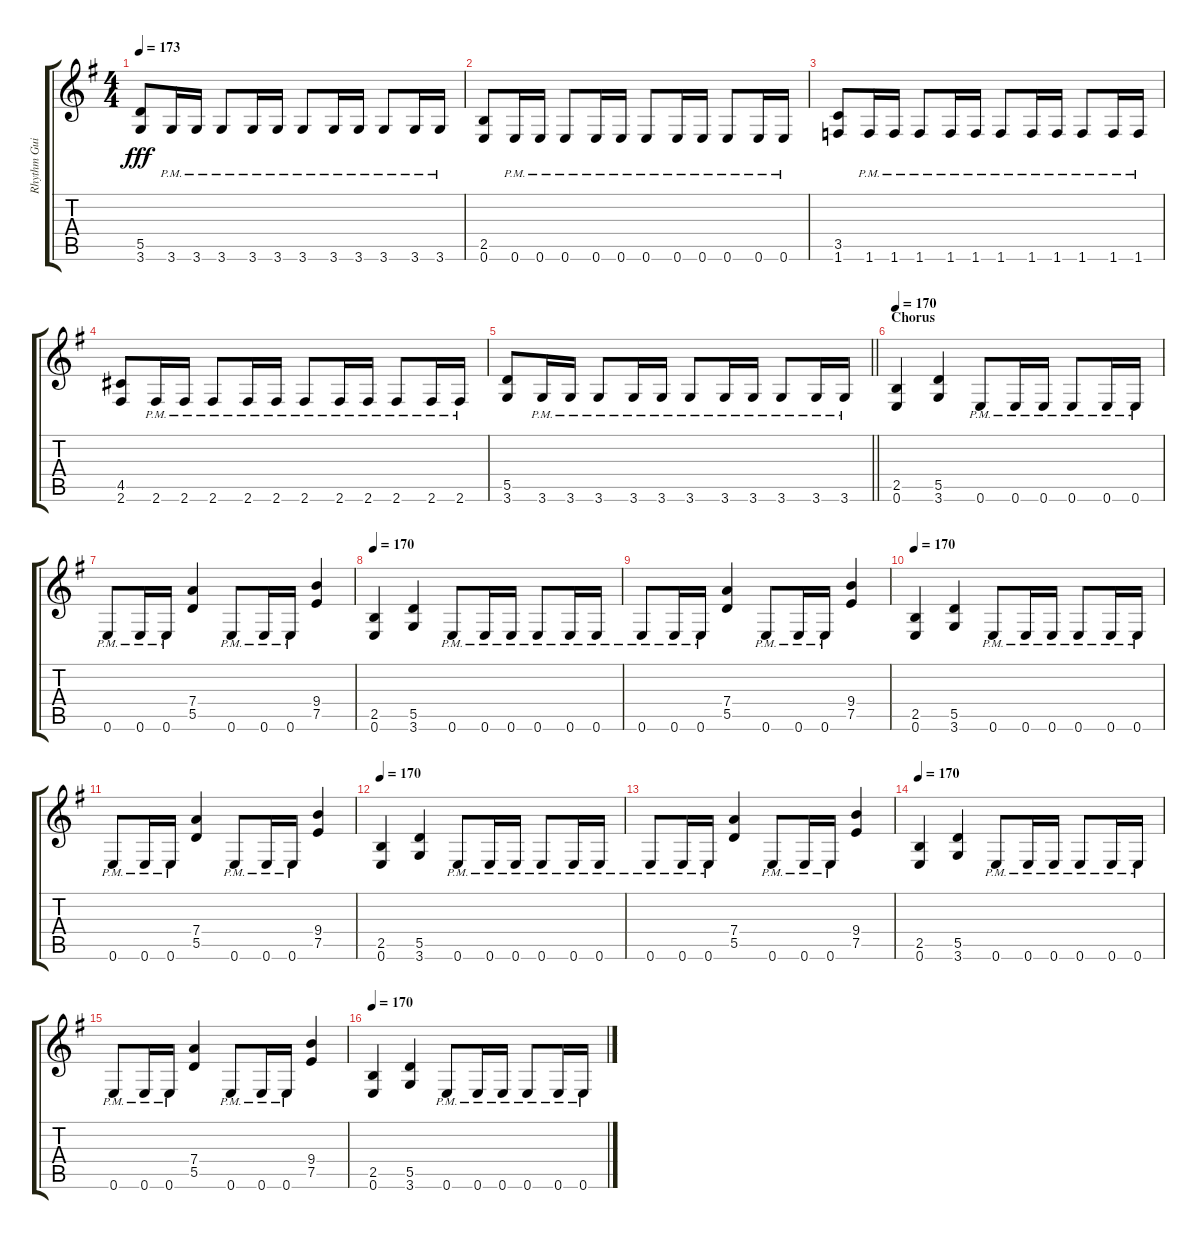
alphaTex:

\track ("Rhythm Guitar" "Rhythm Gui") {instrument distortionguitar}
\staff {score tabs}
\tuning (E4 B3 G3 D3 A2 E2) {hide}
\ts (4 4)
\tempo 173
\clef g2
\ks g
(5.5 3.6).8{dy fff} 3.6{pm}.16 3.6{pm}.16 3.6{pm}.8 3.6{pm}.16 3.6{pm}.16 3.6{pm}.8 3.6{pm}.16 3.6{pm}.16 3.6{pm}.8 3.6{pm}.16 3.6{pm}.16 |
(2.5 0.6).8 0.6{pm}.16 0.6{pm}.16 0.6{pm}.8 0.6{pm}.16 0.6{pm}.16 0.6{pm}.8 0.6{pm}.16 0.6{pm}.16 0.6{pm}.8 0.6{pm}.16 0.6{pm}.16 |
(3.5 1.6).8 1.6{pm}.16 1.6{pm}.16 1.6{pm}.8 1.6{pm}.16 1.6{pm}.16 1.6{pm}.8 1.6{pm}.16 1.6{pm}.16 1.6{pm}.8 1.6{pm}.16 1.6{pm}.16 |
(4.5 2.6).8 2.6{pm}.16 2.6{pm}.16 2.6{pm}.8 2.6{pm}.16 2.6{pm}.16 2.6{pm}.8 2.6{pm}.16 2.6{pm}.16 2.6{pm}.8 2.6{pm}.16 2.6{pm}.16 |
\barLineRight lightlight
(5.5 3.6).8 3.6{pm}.16 3.6{pm}.16 3.6{pm}.8 3.6{pm}.16 3.6{pm}.16 3.6{pm}.8 3.6{pm}.16 3.6{pm}.16 3.6{pm}.8 3.6{pm}.16 3.6{pm}.16 |
\section ("" "Chorus")
\tempo 170
(2.5 0.6).4 (5.5 3.6).4 0.6{pm}.8 0.6{pm}.16 0.6{pm}.16 0.6{pm}.8 0.6{pm}.16 0.6{pm}.16 |
0.6{pm}.8 0.6{pm}.16 0.6{pm}.16 (7.4 5.5).4 0.6{pm}.8 0.6{pm}.16 0.6{pm}.16 (9.4 7.5).4 |
\tempo 170
(2.5 0.6).4 (5.5 3.6).4 0.6{pm}.8 0.6{pm}.16 0.6{pm}.16 0.6{pm}.8 0.6{pm}.16 0.6{pm}.16 |
0.6{pm}.8 0.6{pm}.16 0.6{pm}.16 (7.4 5.5).4 0.6{pm}.8 0.6{pm}.16 0.6{pm}.16 (9.4 7.5).4 |
\tempo 170
(2.5 0.6).4 (5.5 3.6).4 0.6{pm}.8 0.6{pm}.16 0.6{pm}.16 0.6{pm}.8 0.6{pm}.16 0.6{pm}.16 |
0.6{pm}.8 0.6{pm}.16 0.6{pm}.16 (7.4 5.5).4 0.6{pm}.8 0.6{pm}.16 0.6{pm}.16 (9.4 7.5).4 |
\tempo 170
(2.5 0.6).4 (5.5 3.6).4 0.6{pm}.8 0.6{pm}.16 0.6{pm}.16 0.6{pm}.8 0.6{pm}.16 0.6{pm}.16 |
0.6{pm}.8 0.6{pm}.16 0.6{pm}.16 (7.4 5.5).4 0.6{pm}.8 0.6{pm}.16 0.6{pm}.16 (9.4 7.5).4 |
\tempo 170
(2.5 0.6).4 (5.5 3.6).4 0.6{pm}.8 0.6{pm}.16 0.6{pm}.16 0.6{pm}.8 0.6{pm}.16 0.6{pm}.16 |
0.6{pm}.8 0.6{pm}.16 0.6{pm}.16 (7.4 5.5).4 0.6{pm}.8 0.6{pm}.16 0.6{pm}.16 (9.4 7.5).4 |
\tempo 170
(2.5 0.6).4 (5.5 3.6).4 0.6{pm}.8 0.6{pm}.16 0.6{pm}.16 0.6{pm}.8 0.6{pm}.16 0.6{pm}.16
